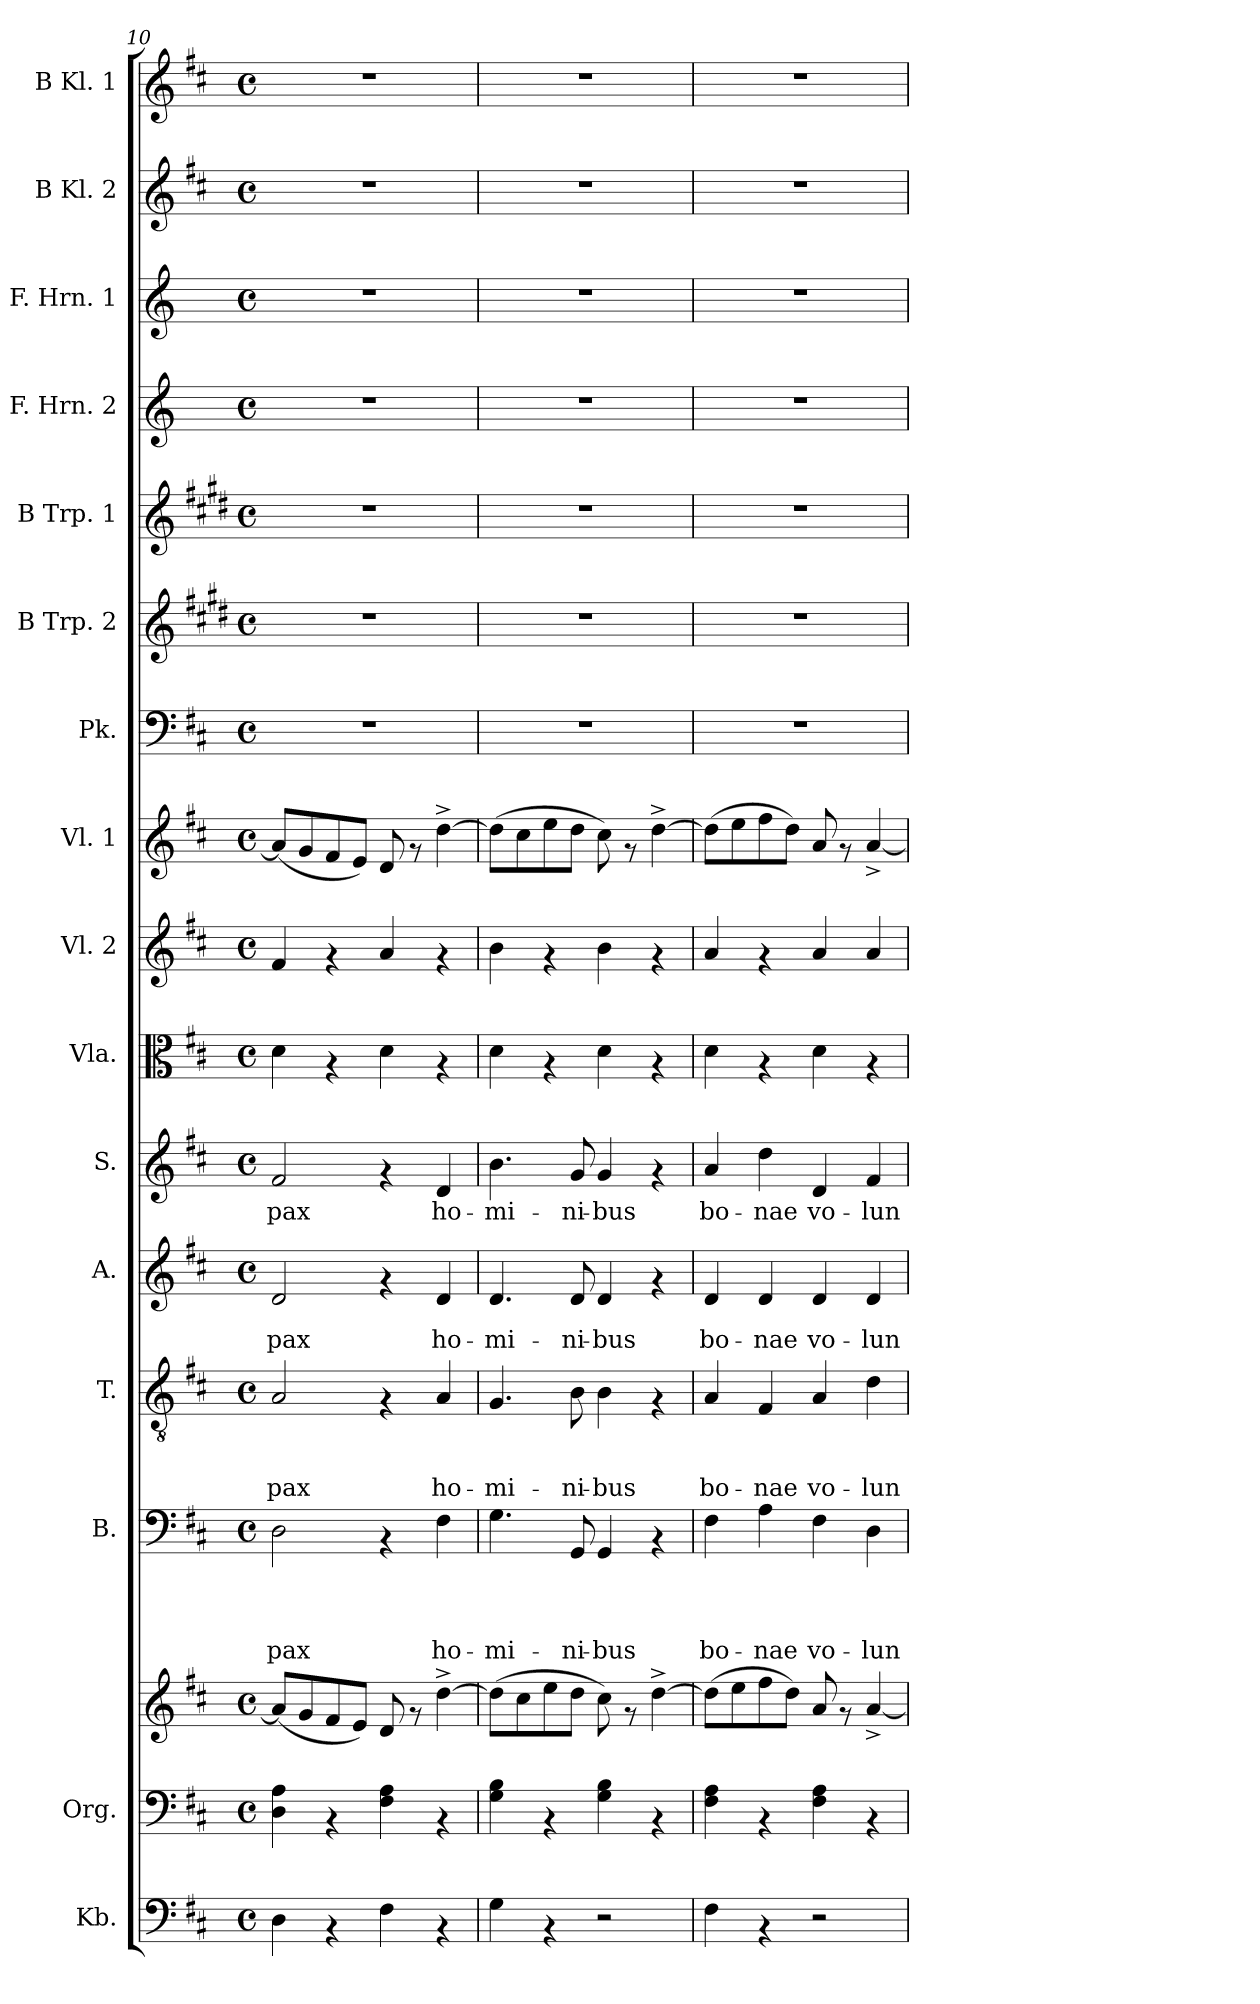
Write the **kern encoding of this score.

**kern	**kern	**kern	**kern	**text	**text	**text	**text	**kern	**text	**text	**text	**kern	**text	**text	**kern	**text	**kern	**kern	**kern	**kern	**kern	**kern	**kern	**kern	**kern	**kern
*part16	*part15	*part15	*part14	*part14	*part14	*part14	*part14	*part13	*part13	*part13	*part13	*part12	*part12	*part12	*part11	*part11	*part10	*part9	*part8	*part7	*part6	*part5	*part4	*part3	*part2	*part1
*staff17	*staff16	*staff15	*staff14	*staff14	*staff14	*staff14	*staff14	*staff13	*staff13	*staff13	*staff13	*staff12	*staff12	*staff12	*staff11	*staff11	*staff10	*staff9	*staff8	*staff7	*staff6	*staff5	*staff4	*staff3	*staff2	*staff1
*I"Kb.	*I"Org.	*	*I"B.	*	*	*	*	*I"T.	*	*	*	*I"A.	*	*	*I"S.	*	*I"Vla.	*I"Vl. 2	*I"Vl. 1	*I"Pk.	*I"B Trp. 2	*I"B Trp. 1	*I"F. Hrn. 2	*I"F. Hrn. 1	*I"B Kl. 2	*I"B Kl. 1
*I'Kb.	*	*	*I'B.	*	*	*	*	*I'T.	*	*	*	*I'A.	*	*	*I'S.	*	*I'Vla.	*I'Vl. 2	*I'Vl. 1	*I'Pk.	*I'B Trp. 2	*I'B Trp. 1	*I'F. Hrn. 2	*I'F. Hrn. 1	*I'B Kl. 2	*I'B Kl. 1
*clefF4	*clefF4	*clefG2	*clefF4	*	*	*	*	*clefGv2	*	*	*	*clefG2	*	*	*clefG2	*	*clefC3	*clefG2	*clefG2	*clefF4	*clefG2	*clefG2	*clefG2	*clefG2	*clefG2	*clefG2
*	*	*	*	*	*	*	*	*	*	*	*	*	*	*	*	*	*	*	*	*	*ITrd1c2	*ITrd1c2	*ITrd-1c-2	*ITrd-1c-2	*	*
*k[f#c#]	*k[f#c#]	*k[f#c#]	*k[f#c#]	*	*	*	*	*k[f#c#]	*	*	*	*k[f#c#]	*	*	*k[f#c#]	*	*k[f#c#]	*k[f#c#]	*k[f#c#]	*k[f#c#]	*k[f#c#]	*k[f#c#]	*k[f#c#]	*k[f#c#]	*k[f#c#]	*k[f#c#]
*D:	*D:	*D:	*D:	*	*	*	*	*D:	*	*	*	*D:	*	*	*D:	*	*D:	*D:	*D:	*D:	*D:	*D:	*D:	*D:	*D:	*D:
*M4/4	*M4/4	*M4/4	*M4/4	*	*	*	*	*M4/4	*	*	*	*M4/4	*	*	*M4/4	*	*M4/4	*M4/4	*M4/4	*M4/4	*M4/4	*M4/4	*M4/4	*M4/4	*M4/4	*M4/4
*met(c)	*met(c)	*met(c)	*met(c)	*	*	*	*	*met(c)	*	*	*	*met(c)	*	*	*met(c)	*	*met(c)	*met(c)	*met(c)	*met(c)	*met(c)	*met(c)	*met(c)	*met(c)	*met(c)	*met(c)
=10	=10	=10	=10	=10	=10	=10	=10	=10	=10	=10	=10	=10	=10	=10	=10	=10	=10	=10	=10	=10	=10	=10	=10	=10	=10	=10
!	!	!	!	!	!	!	!LO:LY:b	!	!	!	!LO:LY:b	!	!	!LO:LY:b	!	!LO:LY:b	!	!	!	!	!	!	!	!	!	!
4D\	4D\ 4A\	(<8a/L]	2D\	.	.	.	pax	2A/	.	.	pax	2d/	.	pax	2f#/	pax	4d\	4f#/	(<8a/L]	1r	1r	1r	1r	1r	1r	1r
.	.	8g/	.	.	.	.	.	.	.	.	.	.	.	.	.	.	.	.	8g/	.	.	.	.	.	.	.
4rAA	4rAA	8f#/	.	.	.	.	.	.	.	.	.	.	.	.	.	.	4rG	4rf	8f#/	.	.	.	.	.	.	.
.	.	8e/J)	.	.	.	.	.	.	.	.	.	.	.	.	.	.	.	.	8e/J)	.	.	.	.	.	.	.
4F#\	4F#\ 4A\	8d/	4rAA	.	.	.	.	4rF	.	.	.	4rf	.	.	4rf	.	4d\	4a/	8d/	.	.	.	.	.	.	.
.	.	8rf	.	.	.	.	.	.	.	.	.	.	.	.	.	.	.	.	8rf	.	.	.	.	.	.	.
!	!	!	!	!	!	!	!LO:LY:b	!	!	!	!LO:LY:b	!	!	!LO:LY:b	!	!LO:LY:b	!	!	!	!	!	!	!	!	!	!
4rAA	4rAA	[>4dd^>\	4F#\	.	.	.	ho-	4A/	.	.	ho-	4d/	.	ho-	4d/	ho-	4rG	4rf	[>4dd^>\	.	.	.	.	.	.	.
=11	=11	=11	=11	=11	=11	=11	=11	=11	=11	=11	=11	=11	=11	=11	=11	=11	=11	=11	=11	=11	=11	=11	=11	=11	=11	=11
!	!	!	!	!	!	!	!LO:LY:b	!	!	!	!LO:LY:b	!	!	!LO:LY:b	!	!LO:LY:b	!	!	!	!	!	!	!	!	!	!
4G\	4G\ 4B\	(>8dd\L]	4.G\	.	.	.	-mi-	4.G/	.	.	-mi-	4.d/	.	-mi-	4.b\	-mi-	4d\	4b\	(>8dd\L]	1r	1r	1r	1r	1r	1r	1r
.	.	8cc#\	.	.	.	.	.	.	.	.	.	.	.	.	.	.	.	.	8cc#\	.	.	.	.	.	.	.
4rAA	4rAA	8ee\	.	.	.	.	.	.	.	.	.	.	.	.	.	.	4rG	4rf	8ee\	.	.	.	.	.	.	.
!	!	!	!	!	!	!	!LO:LY:b	!	!	!	!LO:LY:b	!	!	!LO:LY:b	!	!LO:LY:b	!	!	!	!	!	!	!	!	!	!
.	.	8dd\J	8GG/	.	.	.	-ni-	8B\	.	.	-ni-	8d/	.	-ni-	8g/	-ni-	.	.	8dd\J	.	.	.	.	.	.	.
!	!	!	!	!	!	!	!LO:LY:b	!	!	!	!LO:LY:b	!	!	!LO:LY:b	!	!LO:LY:b	!	!	!	!	!	!	!	!	!	!
2r	4G\ 4B\	8cc#\)	4GG/	.	.	.	-bus	4B\	.	.	-bus	4d/	.	-bus	4g/	-bus	4d\	4b\	8cc#\)	.	.	.	.	.	.	.
.	.	8rf	.	.	.	.	.	.	.	.	.	.	.	.	.	.	.	.	8rf	.	.	.	.	.	.	.
.	4rAA	[>4dd^>\	4rAA	.	.	.	.	4rF	.	.	.	4rf	.	.	4rf	.	4rG	4rf	[>4dd^>\	.	.	.	.	.	.	.
=12	=12	=12	=12	=12	=12	=12	=12	=12	=12	=12	=12	=12	=12	=12	=12	=12	=12	=12	=12	=12	=12	=12	=12	=12	=12	=12
!	!	!	!	!	!	!	!LO:LY:b	!	!	!	!LO:LY:b	!	!	!LO:LY:b	!	!LO:LY:b	!	!	!	!	!	!	!	!	!	!
4F#\	4F#\ 4A\	(>8dd\L]	4F#\	.	.	.	bo-	4A/	.	.	bo-	4d/	.	bo-	4a/	bo-	4d\	4a/	(>8dd\L]	1r	1r	1r	1r	1r	1r	1r
.	.	8ee\	.	.	.	.	.	.	.	.	.	.	.	.	.	.	.	.	8ee\	.	.	.	.	.	.	.
!	!	!	!	!	!	!	!LO:LY:b	!	!	!	!LO:LY:b	!	!	!LO:LY:b	!	!LO:LY:b	!	!	!	!	!	!	!	!	!	!
4rAA	4rAA	8ff#\	4A\	.	.	.	-nae	4F#/	.	.	-nae	4d/	.	-nae	4dd\	-nae	4rG	4rf	8ff#\	.	.	.	.	.	.	.
.	.	8dd\J)	.	.	.	.	.	.	.	.	.	.	.	.	.	.	.	.	8dd\J)	.	.	.	.	.	.	.
!	!	!	!	!	!	!	!LO:LY:b	!	!	!	!LO:LY:b	!	!	!LO:LY:b	!	!LO:LY:b	!	!	!	!	!	!	!	!	!	!
2r	4F#\ 4A\	8a/	4F#\	.	.	.	vo-	4A/	.	.	vo-	4d/	.	vo-	4d/	vo-	4d\	4a/	8a/	.	.	.	.	.	.	.
.	.	8rf	.	.	.	.	.	.	.	.	.	.	.	.	.	.	.	.	8rf	.	.	.	.	.	.	.
!	!	!	!	!	!	!	!LO:LY:b	!	!	!	!LO:LY:b	!	!	!LO:LY:b	!	!LO:LY:b	!	!	!	!	!	!	!	!	!	!
.	4rAA	[>4a^</	4D\	.	.	.	-lun-	4d\	.	.	-lun-	4d/	.	-lun-	4f#/	-lun-	4rG	4a/	[>4a^</	.	.	.	.	.	.	.
=	=	=	=	=	=	=	=	=	=	=	=	=	=	=	=	=	=	=	=	=	=	=	=	=	=	=
*-	*-	*-	*-	*-	*-	*-	*-	*-	*-	*-	*-	*-	*-	*-	*-	*-	*-	*-	*-	*-	*-	*-	*-	*-	*-	*-
